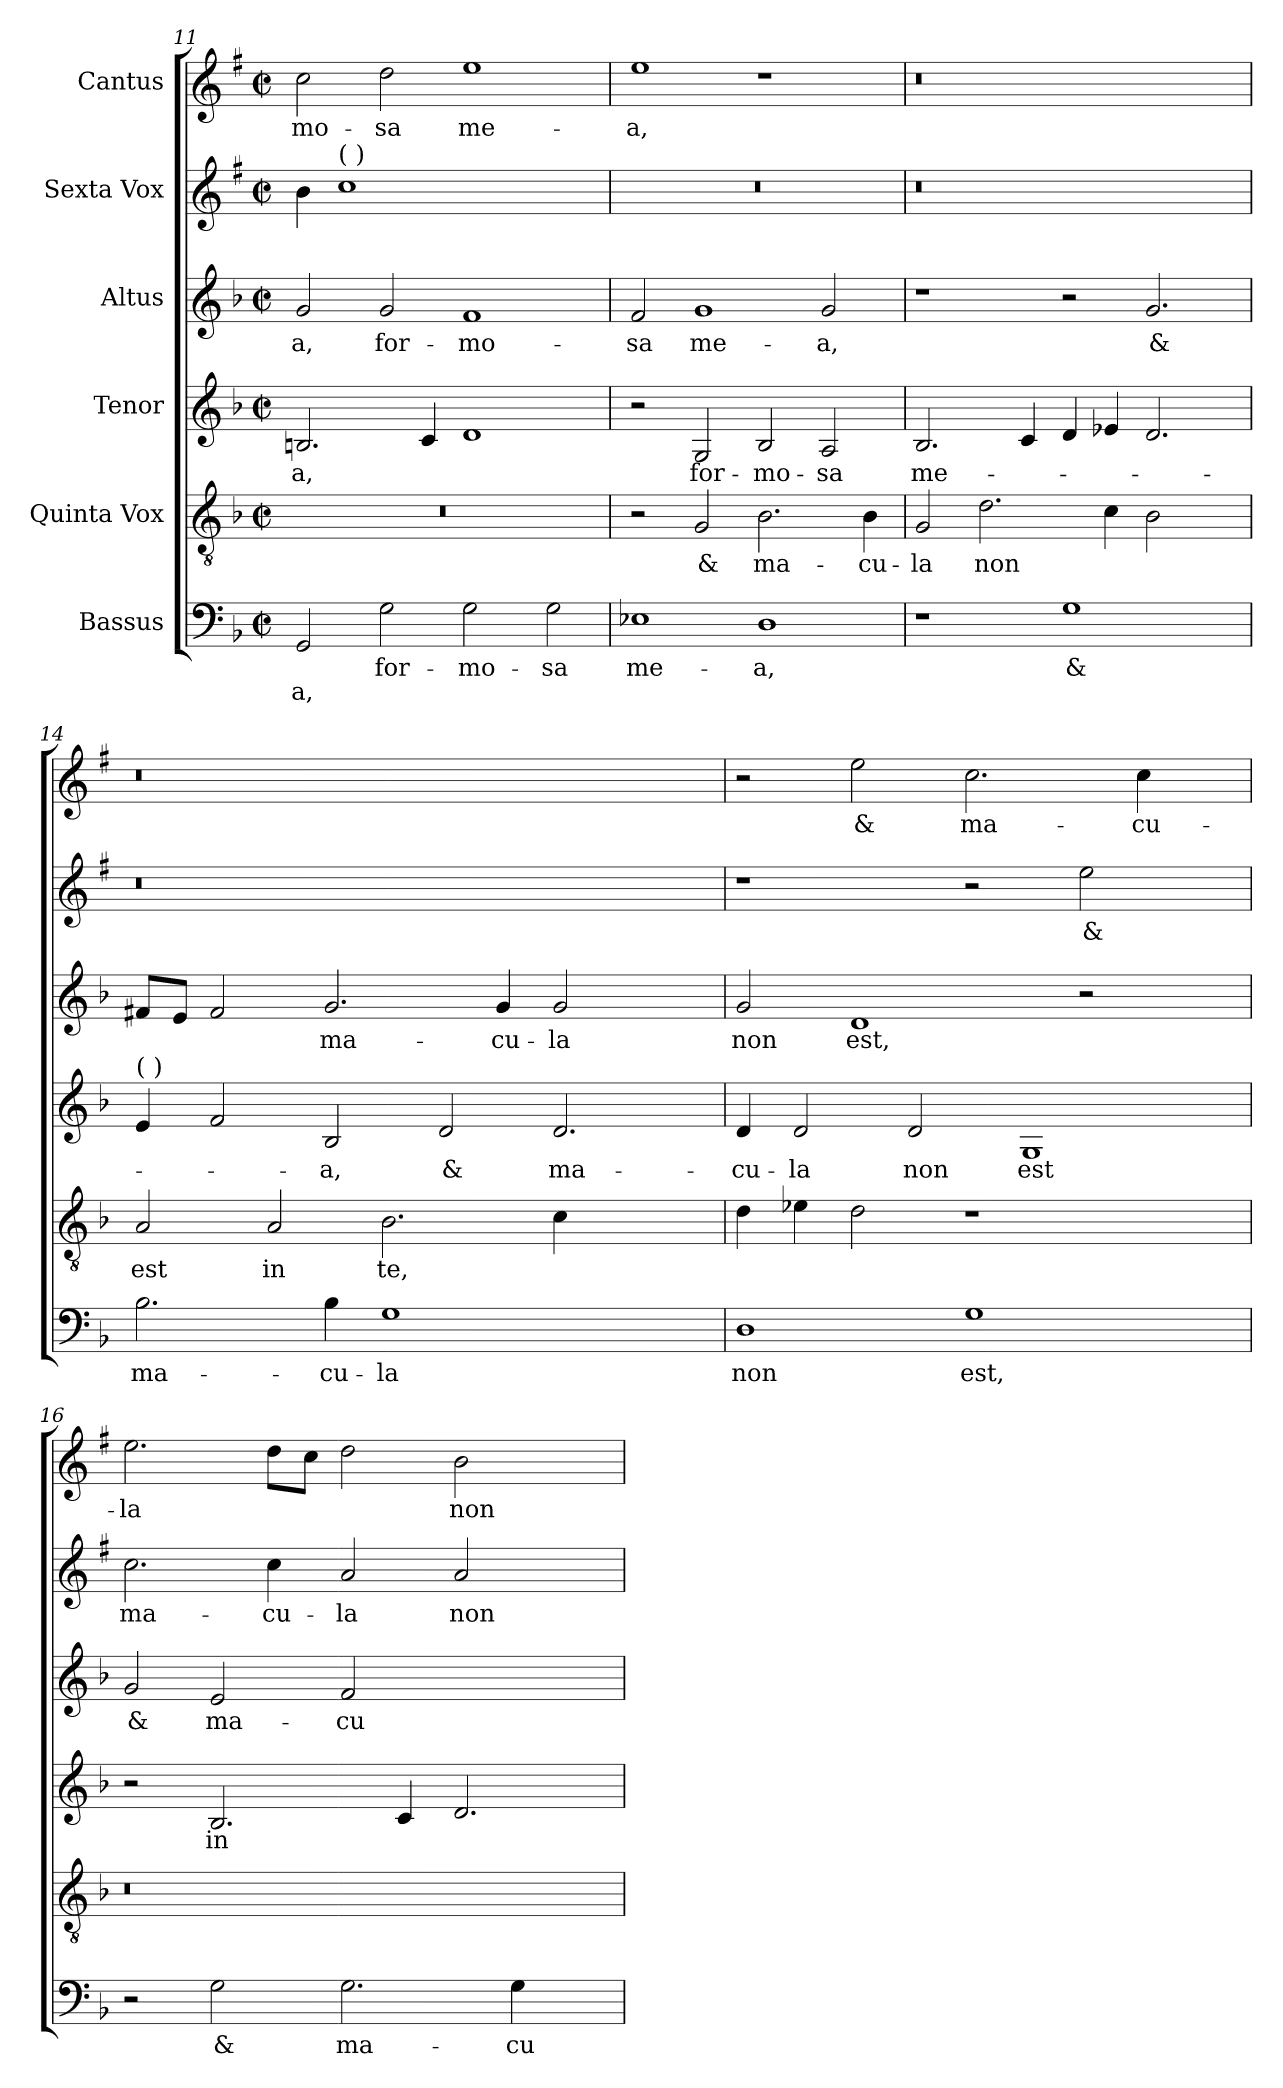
**kern	**text	**text	**kern	**text	**kern	**text	**kern	**text	**kern	**text	**kern	**text
*part6	*part6	*part6	*part5	*part5	*part4	*part4	*part3	*part3	*part2	*part2	*part1	*part1
*staff6	*staff6	*staff6	*staff5	*staff5	*staff4	*staff4	*staff3	*staff3	*staff2	*staff2	*staff1	*staff1
*I"Bassus	*	*	*I"Quinta Vox	*	*I"Tenor	*	*I"Altus	*	*I"Sexta Vox	*	*I"Cantus	*
!!LO:LB:g=z
*clefF4	*	*	*clefGv2	*	*clefG2	*	*clefG2	*	*clefG2	*	*clefG2	*
*	*	*	*	*	*	*	*	*	*ITrd1c2	*	*ITrd1c2	*
*k[b-]	*	*	*k[b-]	*	*k[b-]	*	*k[b-]	*	*k[b-]	*	*k[b-]	*
*F:	*	*	*F:	*	*F:	*	*F:	*	*F:	*	*F:	*
*M4/2	*	*	*M4/2	*	*M4/2	*	*M4/2	*	*M4/2	*	*M4/2	*
*met(c|)	*	*	*met(c|)	*	*met(c|)	*	*met(c|)	*	*met(c|)	*	*met(c|)	*
=11	=11	=11	=11	=11	=11	=11	=11	=11	=11	=11	=11	=11
!	!	!LO:LY:b	!	!	!	!LO:LY:b	!	!LO:LY:b	!	!	!	!LO:LY:b
2GG	.	-a,	0r	.	2.Bn	-a,	2g	-a,	4a	.	2b-	-mo-
!	!	!	!	!	!	!	!	!	!LO:TX:a:t=(  )	!	!	!
.	.	.	.	.	.	.	.	.	1b-	.	.	.
!	!LO:LY:b	!	!	!	!	!	!	!LO:LY:b	!	!	!	!LO:LY:b
2G	for-	.	.	.	.	.	2g	for-	.	.	2cc	-sa
.	.	.	.	.	4c	.	.	.	.	.	.	.
!	!LO:LY:b	!	!	!	!	!	!	!LO:LY:b	!	!	!	!LO:LY:b
2G	-mo-	.	.	.	1d	.	1f	-mo-	.	.	1dd	me-
.	.	.	.	.	.	.	.	.	2.ryy	.	.	.
!	!LO:LY:b	!	!	!	!	!	!	!	!	!	!	!
2G	-sa	.	.	.	.	.	.	.	.	.	.	.
!!LO:LB:g=z
=12	=12	=12	=12	=12	=12	=12	=12	=12	=12	=12	=12	=12
!	!LO:LY:b	!	!	!	!	!	!	!LO:LY:b	!	!	!	!LO:LY:b
1E-X	me-	.	2r	.	2r	.	2f	-sa	0r	.	1dd	-a,
!	!	!	!	!LO:LY:b	!	!LO:LY:b	!	!LO:LY:b	!	!	!	!
.	.	.	2G	&	2G	for-	1g	me-	.	.	.	.
!	!LO:LY:b	!	!	!LO:LY:b	!	!LO:LY:b	!	!	!	!	!	!
1D	-a,	.	2.B-	ma-	2B-	-mo-	.	.	.	.	1r	.
!	!	!	!	!	!	!LO:LY:b	!	!LO:LY:b	!	!	!	!
.	.	.	.	.	2A	-sa	2g	-a,	.	.	.	.
!	!	!	!	!LO:LY:b	!	!	!	!	!	!	!	!
.	.	.	4B-	-cu-	.	.	.	.	.	.	.	.
=13	=13	=13	=13	=13	=13	=13	=13	=13	=13	=13	=13	=13
!	!	!	!	!LO:LY:b	!	!LO:LY:b	!	!	!	!	!	!
1r	.	.	2G	-la	2.B-	me-	1r	.	0r	.	0r	.
!	!	!	!	!LO:LY:b	!	!	!	!	!	!	!	!
.	.	.	2.d	non	.	.	.	.	.	.	.	.
.	.	.	.	.	4c	.	.	.	.	.	.	.
!	!LO:LY:b	!	!	!	!	!	!	!	!	!	!	!
1G	&	.	.	.	4d	.	2r	.	.	.	.	.
.	.	.	4c	.	4e-	.	.	.	.	.	.	.
!	!	!	!	!	!	!	!	!LO:LY:b	!	!	!	!
.	.	.	2B-	.	2.d	.	2.g	&	.	.	.	.
4ryy	.	.	4ryy	.	.	.	.	.	4ryy	.	4ryy	.
=14	=14	=14	=14	=14	=14	=14	=14	=14	=14	=14	=14	=14
!	!	!	!	!	!LO:TX:a:t=(  )	!	!	!	!	!	!	!
!	!LO:LY:b	!	!	!LO:LY:b	!	!	!	!	!	!	!	!
2.B-	ma-	.	2A	est	4e	.	8f#L	.	0r	.	0r	.
.	.	.	.	.	.	.	8eJ	.	.	.	.	.
.	.	.	.	.	2f	.	2f#	.	.	.	.	.
!	!	!	!	!LO:LY:b	!	!	!	!	!	!	!	!
.	.	.	2A	in	.	.	.	.	.	.	.	.
!	!LO:LY:b	!	!	!	!	!LO:LY:b	!	!LO:LY:b	!	!	!	!
4B-	-cu-	.	.	.	2B-	-a,	2.g	ma-	.	.	.	.
!	!LO:LY:b	!	!	!LO:LY:b	!	!	!	!	!	!	!	!
1G	-la	.	2.B-	te,	.	.	.	.	.	.	.	.
!	!	!	!	!	!	!LO:LY:b	!	!	!	!	!	!
.	.	.	.	.	2d	&	.	.	.	.	.	.
!	!	!	!	!	!	!	!	!LO:LY:b	!	!	!	!
.	.	.	.	.	.	.	4g	-cu-	.	.	.	.
!	!	!	!	!	!	!LO:LY:b	!	!LO:LY:b	!	!	!	!
.	.	.	4c	.	2.d	ma-	2g	-la	.	.	.	.
2ryy	.	.	2ryy	.	.	.	.	.	2ryy	.	2ryy	.
.	.	.	.	.	.	.	4ryy	.	.	.	.	.
=15	=15	=15	=15	=15	=15	=15	=15	=15	=15	=15	=15	=15
!	!LO:LY:b	!	!	!	!	!LO:LY:b	!	!LO:LY:b	!	!	!	!
1D	non	.	4d	.	4d	-cu-	2g	non	1r	.	2r	.
!	!	!	!	!	!	!LO:LY:b	!	!	!	!	!	!
.	.	.	4e-	.	2d	-la	.	.	.	.	.	.
!	!	!	!	!	!	!	!	!LO:LY:b	!	!	!	!LO:LY:b
.	.	.	2d	.	.	.	1d	est,	.	.	2dd	&
!	!	!	!	!	!	!LO:LY:b	!	!	!	!	!	!
.	.	.	.	.	2d	non	.	.	.	.	.	.
!	!LO:LY:b	!	!	!	!	!	!	!	!	!	!	!LO:LY:b
1G	est,	.	1r	.	.	.	.	.	2r	.	2.b-	ma-
!	!	!	!	!	!	!LO:LY:b	!	!	!	!	!	!
.	.	.	.	.	1G	est	.	.	.	.	.	.
!	!	!	!	!	!	!	!	!	!	!LO:LY:b	!	!
.	.	.	.	.	.	.	2r	.	2dd	&	.	.
!	!	!	!	!	!	!	!	!	!	!	!	!LO:LY:b
.	.	.	.	.	.	.	.	.	.	.	4b-	-cu-
4ryy	.	.	4ryy	.	.	.	4ryy	.	4ryy	.	4ryy	.
=16	=16	=16	=16	=16	=16	=16	=16	=16	=16	=16	=16	=16
!	!	!	!	!	!	!	!	!LO:LY:b	!	!LO:LY:b	!	!LO:LY:b
2r	.	.	0r	.	2r	.	2g	&	2.b-	ma-	2.dd	-la
!	!LO:LY:b	!	!	!	!	!LO:LY:b	!	!LO:LY:b	!	!	!	!
2G	&	.	.	.	2.B-	in	2e	ma-	.	.	.	.
!	!	!	!	!	!	!	!	!	!	!LO:LY:b	!	!
.	.	.	.	.	.	.	.	.	4b-	-cu-	8ccL	.
.	.	.	.	.	.	.	.	.	.	.	8b-J	.
!	!LO:LY:b	!	!	!	!	!	!	!LO:LY:b	!	!LO:LY:b	!	!
2.G	ma-	.	.	.	.	.	2f	-cu-	2g	-la	2cc	.
.	.	.	.	.	4c	.	.	.	.	.	.	.
!	!	!	!	!	!	!	!	!	!	!LO:LY:b	!	!LO:LY:b
.	.	.	.	.	2.d	.	2.ryy	.	2g	non	2a	non
!	!LO:LY:b	!	!	!	!	!	!	!	!	!	!	!
4G	-cu-	.	.	.	.	.	.	.	.	.	.	.
4ryy	.	.	4ryy	.	.	.	.	.	4ryy	.	4ryy	.
=	=	=	=	=	=	=	=	=	=	=	=	=
*-	*-	*-	*-	*-	*-	*-	*-	*-	*-	*-	*-	*-
